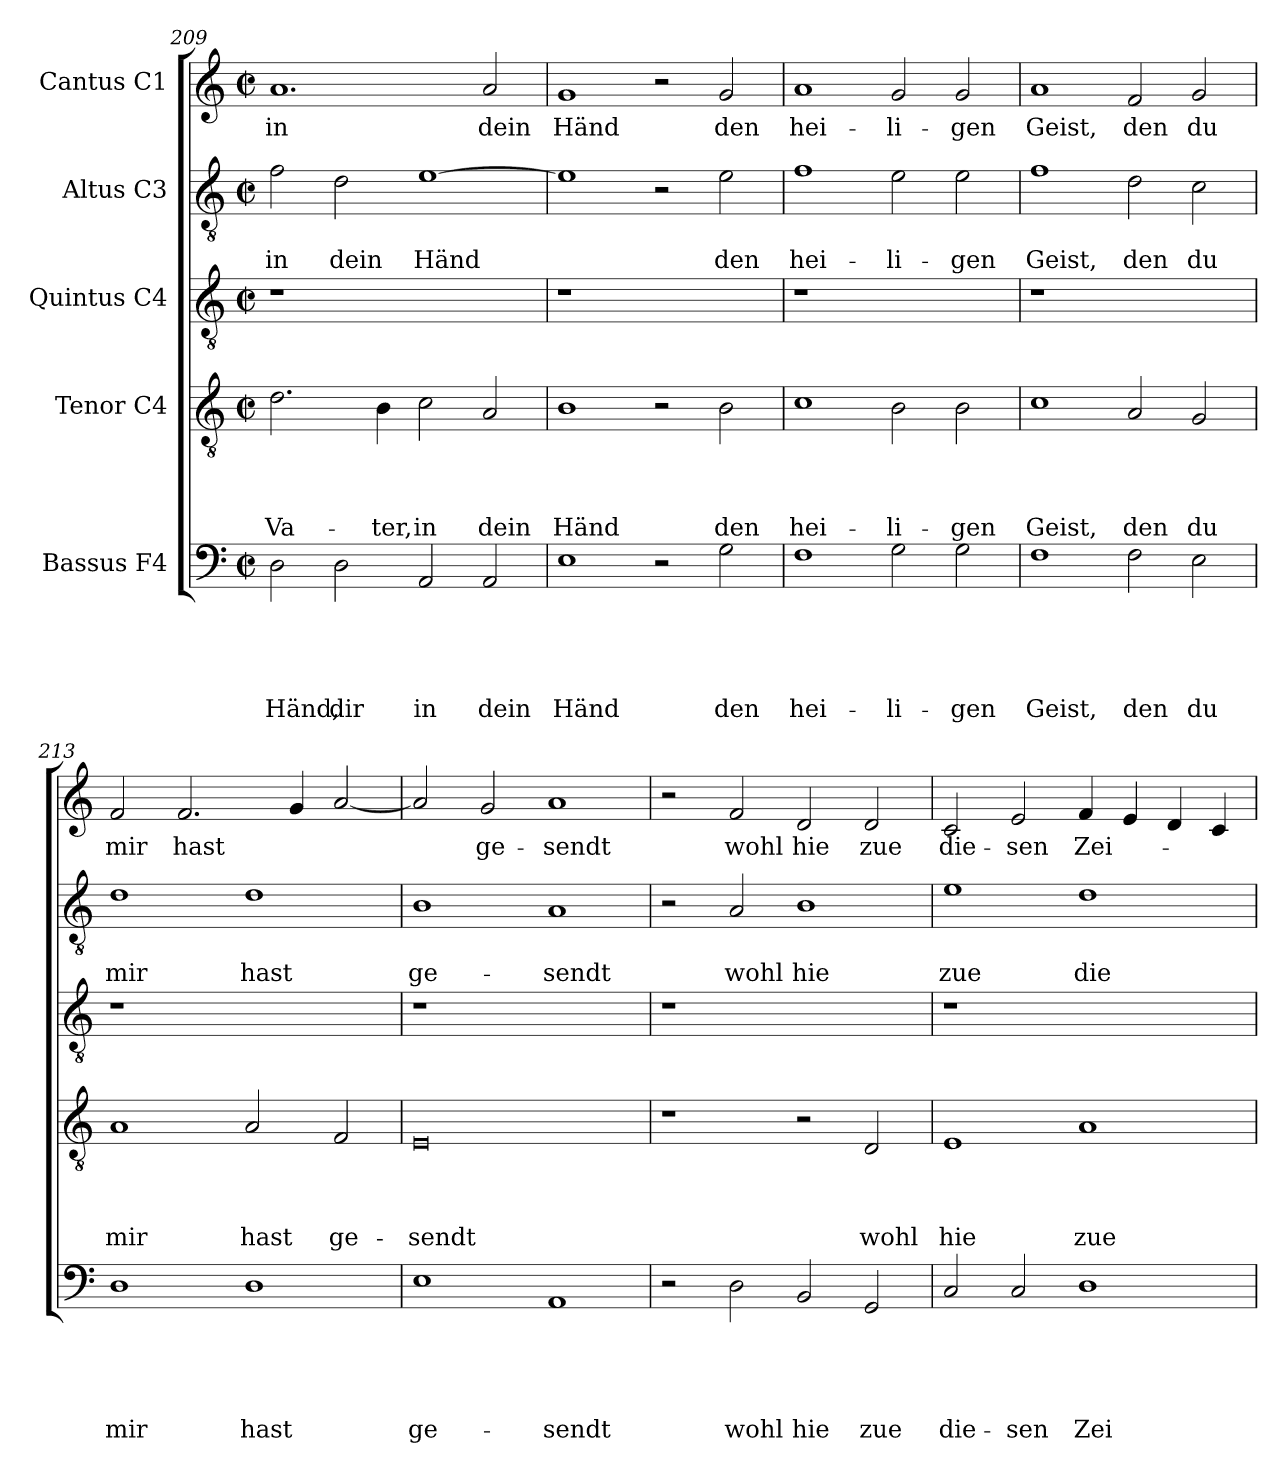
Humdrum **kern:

**kern	**text	**text	**text	**text	**text	**kern	**text	**text	**text	**text	**kern	**kern	**text	**text	**kern	**text
*part5	*part5	*part5	*part5	*part5	*part5	*part4	*part4	*part4	*part4	*part4	*part3	*part2	*part2	*part2	*part1	*part1
*staff5	*staff5	*staff5	*staff5	*staff5	*staff5	*staff4	*staff4	*staff4	*staff4	*staff4	*staff3	*staff2	*staff2	*staff2	*staff1	*staff1
*I"Bassus F4	*	*	*	*	*	*I"Tenor C4	*	*	*	*	*I"Quintus C4	*I"Altus C3	*	*	*I"Cantus C1	*
*clefF4	*	*	*	*	*	*clefGv2	*	*	*	*	*clefGv2	*clefGv2	*	*	*clefG2	*
*k[]	*	*	*	*	*	*k[]	*	*	*	*	*k[]	*k[]	*	*	*k[]	*
*C:	*	*	*	*	*	*C:	*	*	*	*	*C:	*C:	*	*	*C:	*
*M2/2	*	*	*	*	*	*M2/2	*	*	*	*	*M2/2	*M2/2	*	*	*M2/2	*
*met(c|)	*	*	*	*	*	*met(c|)	*	*	*	*	*met(c|)	*met(c|)	*	*	*met(c|)	*
=209	=209	=209	=209	=209	=209	=209	=209	=209	=209	=209	=209	=209	=209	=209	=209	=209
2D\	.	.	.	.	Händ,	2.d\	.	.	.	Va-	1r	2f\	.	in	1.a	in
2D\	.	.	.	.	dir	.	.	.	.	.	.	2d\	.	dein	.	.
.	.	.	.	.	.	4B\	.	.	.	-ter,	.	.	.	.	.	.
2AA/	.	.	.	.	in	2c\	.	.	.	in	1ryy	[1e	.	Händ	.	.
2AA/	.	.	.	.	dein	2A/	.	.	.	dein	.	.	.	.	2a/	dein
=210	=210	=210	=210	=210	=210	=210	=210	=210	=210	=210	=210	=210	=210	=210	=210	=210
1E	.	.	.	.	Händ	1B	.	.	.	Händ	1r	1e]	.	.	1g	Händ
2r	.	.	.	.	.	2r	.	.	.	.	1ryy	2r	.	.	2r	.
2G\	.	.	.	.	den	2B\	.	.	.	den	.	2e\	.	den	2g/	den
!!LO:LB:g=z
=211	=211	=211	=211	=211	=211	=211	=211	=211	=211	=211	=211	=211	=211	=211	=211	=211
1F	.	.	.	.	hei-	1c	.	.	.	hei-	1r	1f	.	hei-	1a	hei-
2G\	.	.	.	.	-li-	2B\	.	.	.	-li-	1ryy	2e\	.	-li-	2g/	-li-
2G\	.	.	.	.	-gen	2B\	.	.	.	-gen	.	2e\	.	-gen	2g/	-gen
=212	=212	=212	=212	=212	=212	=212	=212	=212	=212	=212	=212	=212	=212	=212	=212	=212
1F	.	.	.	.	Geist,	1c	.	.	.	Geist,	1r	1f	.	Geist,	1a	Geist,
2F\	.	.	.	.	den	2A/	.	.	.	den	1ryy	2d\	.	den	2f/	den
2E\	.	.	.	.	du	2G/	.	.	.	du	.	2c\	.	du	2g/	du
=213	=213	=213	=213	=213	=213	=213	=213	=213	=213	=213	=213	=213	=213	=213	=213	=213
1D	.	.	.	.	mir	1A	.	.	.	mir	1r	1d	.	mir	2f/	mir
.	.	.	.	.	.	.	.	.	.	.	.	.	.	.	2.f/	hast
1D	.	.	.	.	hast	2A/	.	.	.	hast	1ryy	1d	.	hast	.	.
.	.	.	.	.	.	.	.	.	.	.	.	.	.	.	4g/	.
.	.	.	.	.	.	2F/	.	.	.	ge-	.	.	.	.	[2a/	.
=214	=214	=214	=214	=214	=214	=214	=214	=214	=214	=214	=214	=214	=214	=214	=214	=214
1E	.	.	.	.	ge-	0E	.	.	.	-sendt	1r	1B	.	ge-	2a/]	.
.	.	.	.	.	.	.	.	.	.	.	.	.	.	.	2g/	ge-
1AA	.	.	.	.	-sendt	.	.	.	.	.	1ryy	1A	.	-sendt	1a	-sendt
=215	=215	=215	=215	=215	=215	=215	=215	=215	=215	=215	=215	=215	=215	=215	=215	=215
2r	.	.	.	.	.	1r	.	.	.	.	1r	2r	.	.	2r	.
2D\	.	.	.	.	wohl	.	.	.	.	.	.	2A/	.	wohl	2f/	wohl
2BB/	.	.	.	.	hie	2r	.	.	.	.	1ryy	1B	.	hie	2d/	hie
2GG/	.	.	.	.	zue	2D/	.	.	.	wohl	.	.	.	.	2d/	zue
=216	=216	=216	=216	=216	=216	=216	=216	=216	=216	=216	=216	=216	=216	=216	=216	=216
2C/	.	.	.	.	die-	1E	.	.	.	hie	1r	1e	.	zue	2c/	die-
2C/	.	.	.	.	-sen	.	.	.	.	.	.	.	.	.	2e/	-sen
1D	.	.	.	.	Zei-	1A	.	.	.	zue	1ryy	1d	.	die-	4f/	Zei-
.	.	.	.	.	.	.	.	.	.	.	.	.	.	.	4e/	.
.	.	.	.	.	.	.	.	.	.	.	.	.	.	.	4d/	.
.	.	.	.	.	.	.	.	.	.	.	.	.	.	.	4c/	.
=	=	=	=	=	=	=	=	=	=	=	=	=	=	=	=	=
*-	*-	*-	*-	*-	*-	*-	*-	*-	*-	*-	*-	*-	*-	*-	*-	*-
